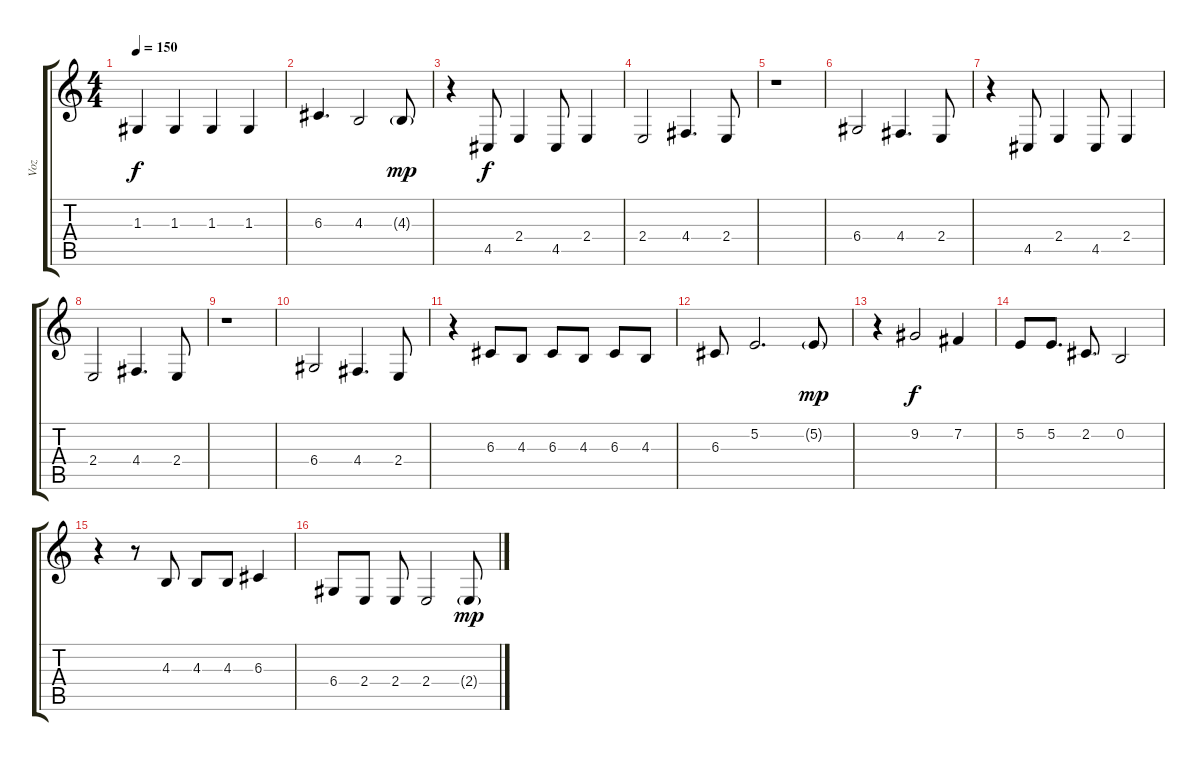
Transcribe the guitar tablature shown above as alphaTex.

\track ("Voz" "Voz") {instrument synthbrass2}
\staff {score tabs}
\tuning (E4 B3 G3 D3 A2 E2) {hide}
\ts (4 4)
\tempo 150
\clef g2
\ks c
1.3.4{dy f} 1.3.4 1.3.4 1.3.4 |
6.3.4{d} 4.3.2 4.3{g}.8{dy mp} |
r.4 4.5.8{dy f} 2.4.4 4.5.8 2.4.4 |
2.4.2 4.4.4{d} 2.4.8 |
r.1 |
6.4.2 4.4.4{d} 2.4.8 |
r.4 4.5.8 2.4.4 4.5.8 2.4.4 |
2.4.2 4.4.4{d} 2.4.8 |
r.1 |
6.4.2 4.4.4{d} 2.4.8 |
r.4 6.3.8 4.3.8 6.3.8 4.3.8 6.3.8 4.3.8 |
6.3.8 5.2.2{d} 5.2{g}.8{dy mp} |
r.4 9.2.2{dy f} 7.2.4 |
5.2.8 5.2.8{d} 2.2.8{d} 0.2.2 |
r.4 r.8 4.3.8 4.3.8 4.3.8 6.3.4 |
6.4.8 2.4.8 2.4.8 2.4.2 2.4{g}.8{dy mp}
